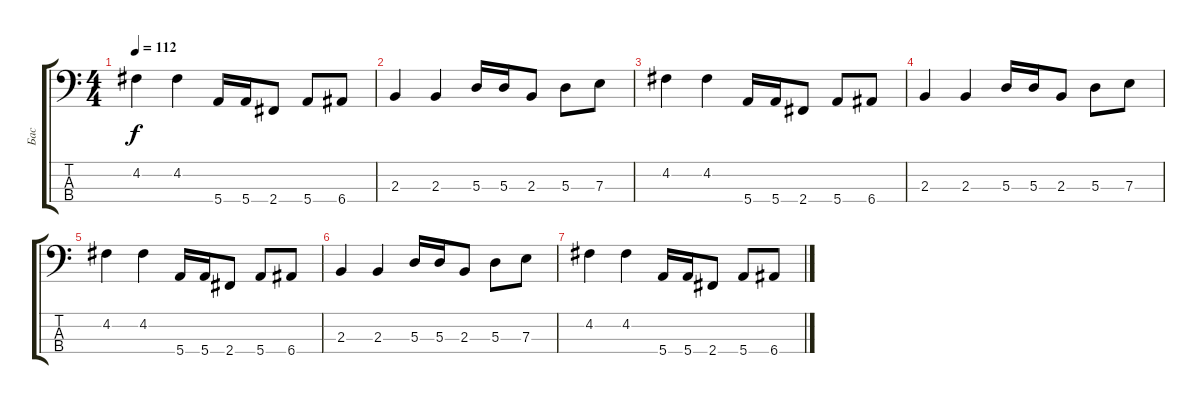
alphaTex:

\track ("Бас" "Бас") {instrument electricbassfinger}
\staff {score tabs}
\tuning (G2 D2 A1 E1) {hide}
\ts (4 4)
\tempo 112
\clef f4
\ks c
4.2.4{dy f} 4.2.4 5.4.16 5.4.16 2.4.8 5.4.8 6.4.8 |
2.3.4 2.3.4 5.3.16 5.3.16 2.3.8 5.3.8 7.3.8 |
4.2.4 4.2.4 5.4.16 5.4.16 2.4.8 5.4.8 6.4.8 |
2.3.4 2.3.4 5.3.16 5.3.16 2.3.8 5.3.8 7.3.8 |
4.2.4 4.2.4 5.4.16 5.4.16 2.4.8 5.4.8 6.4.8 |
2.3.4 2.3.4 5.3.16 5.3.16 2.3.8 5.3.8 7.3.8 |
4.2.4 4.2.4 5.4.16 5.4.16 2.4.8 5.4.8 6.4.8
